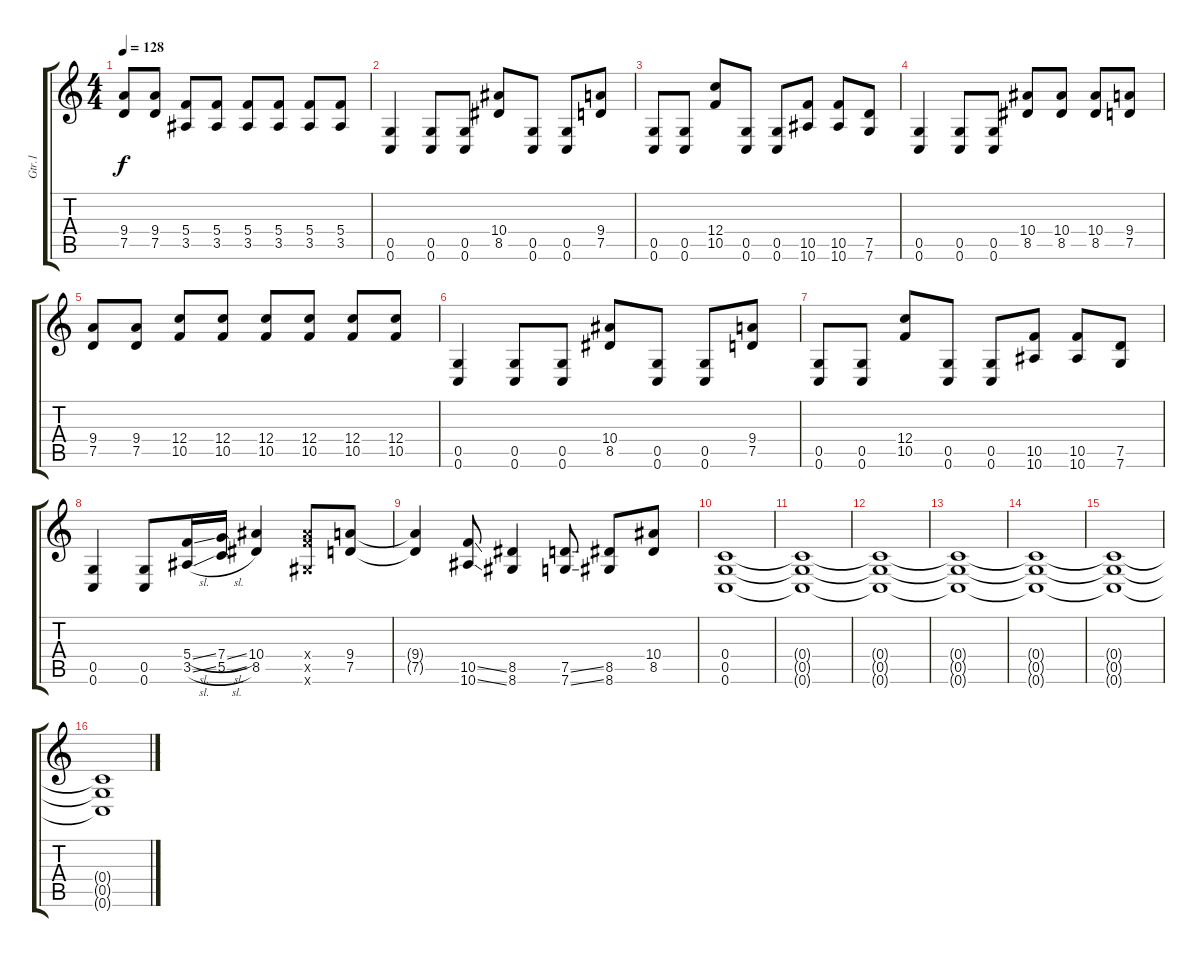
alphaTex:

\track ("Gtr.1" "Gtr.1") {instrument distortionguitar}
\staff {score tabs}
\tuning (D4 A3 F3 C3 G2 C2) {hide}
\ts (4 4)
\tempo 128
\clef g2
\ks c
(9.4 7.5).8{dy f} (9.4 7.5).8 (5.4 3.5).8 (5.4 3.5).8 (5.4 3.5).8 (5.4 3.5).8 (5.4 3.5).8 (5.4 3.5).8 |
(0.5 0.6).4 (0.5 0.6).8 (0.5 0.6).8 (10.4 8.5).8 (0.5 0.6).8 (0.5 0.6).8 (9.4 7.5).8 |
(0.5 0.6).8 (0.5 0.6).8 (12.4 10.5).8 (0.5 0.6).8 (0.5 0.6).8 (10.5 10.6).8 (10.5 10.6).8 (7.5 7.6).8 |
(0.5 0.6).4 (0.5 0.6).8 (0.5 0.6).8 (10.4 8.5).8 (10.4 8.5).8 (10.4 8.5).8 (9.4 7.5).8 |
(9.4 7.5).8 (9.4 7.5).8 (12.4 10.5).8 (12.4 10.5).8 (12.4 10.5).8 (12.4 10.5).8 (12.4 10.5).8 (12.4 10.5).8 |
(0.5 0.6).4 (0.5 0.6).8 (0.5 0.6).8 (10.4 8.5).8 (0.5 0.6).8 (0.5 0.6).8 (9.4 7.5).8 |
(0.5 0.6).8 (0.5 0.6).8 (12.4 10.5).8 (0.5 0.6).8 (0.5 0.6).8 (10.5 10.6).8 (10.5 10.6).8 (7.5 7.6).8 |
(0.5 0.6).4 (0.5 0.6).8 (5.4{sl} 3.5{sl}).16 (7.4{sl} 5.5{sl}).16 (10.4 8.5).4 (10.4{x} 10.5{x} 8.6{x}).8 (9.4 7.5).8 |
(9.4{t} 7.5{t}).4 (10.5{ss} 10.6{ss}).8 (8.5 8.6).4 (7.5{ss} 7.6{ss}).8 (8.5 8.6).8 (10.4 8.5).8 |
(0.4 0.5 0.6).1{volume 9} |
(0.4{t} 0.5{t} 0.6{t}).1 |
(0.4{t} 0.5{t} 0.6{t}).1 |
(0.4{t} 0.5{t} 0.6{t}).1 |
(0.4{t} 0.5{t} 0.6{t}).1{volume 4} |
(0.4{t} 0.5{t} 0.6{t}).1 |
(0.4{t} 0.5{t} 0.6{t}).1
